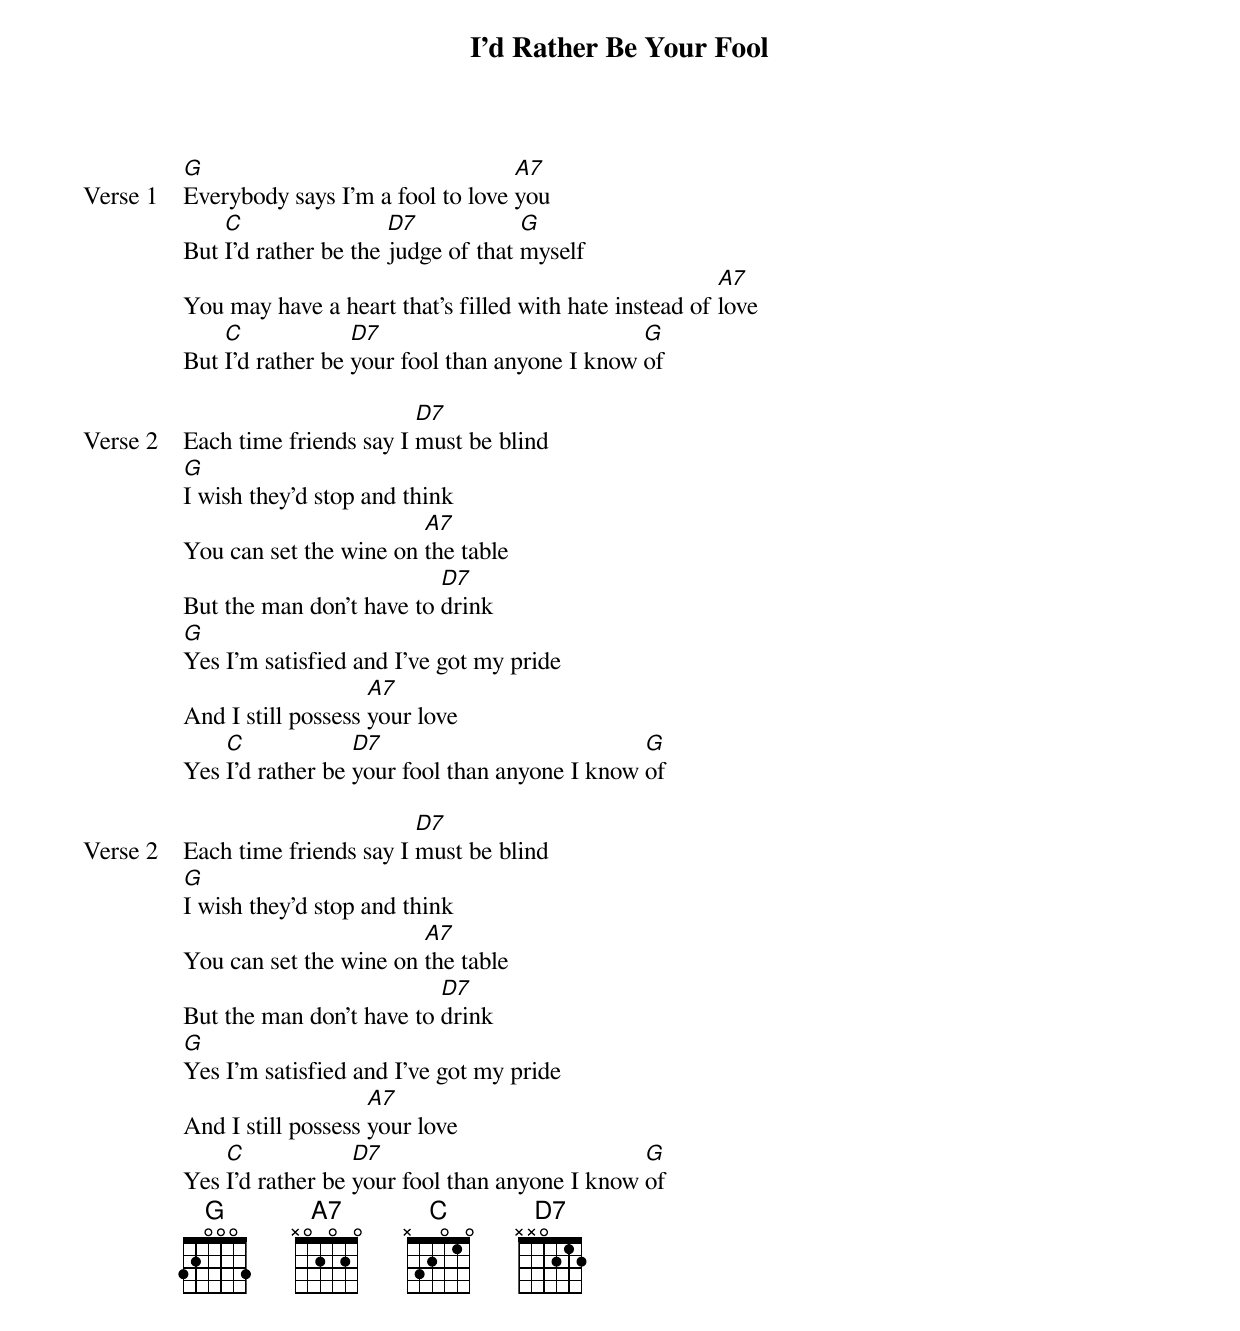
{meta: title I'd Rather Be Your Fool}
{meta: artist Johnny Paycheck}

{start_of_verse: Verse 1}
[G]Everybody says I’m a fool to love [A7]you
But [C]I’d rather be the [D7]judge of that [G]myself
You may have a heart that’s filled with hate instead of [A7]love
But [C]I’d rather be [D7]your fool than anyone I know [G]of
{end_of_verse}

{start_of_verse: Verse 2}
Each time friends say I [D7]must be blind
[G]I wish they’d stop and think
You can set the wine on [A7]the table
But the man don’t have to [D7]drink
[G]Yes I’m satisfied and I’ve got my pride
And I still possess [A7]your love
Yes [C]I’d rather be [D7]your fool than anyone I know [G]of
{end_of_verse}

{start_of_verse: Verse 2}
Each time friends say I [D7]must be blind
[G]I wish they’d stop and think
You can set the wine on [A7]the table
But the man don’t have to [D7]drink
[G]Yes I’m satisfied and I’ve got my pride
And I still possess [A7]your love
Yes [C]I’d rather be [D7]your fool than anyone I know [G]of
{end_of_verse}
